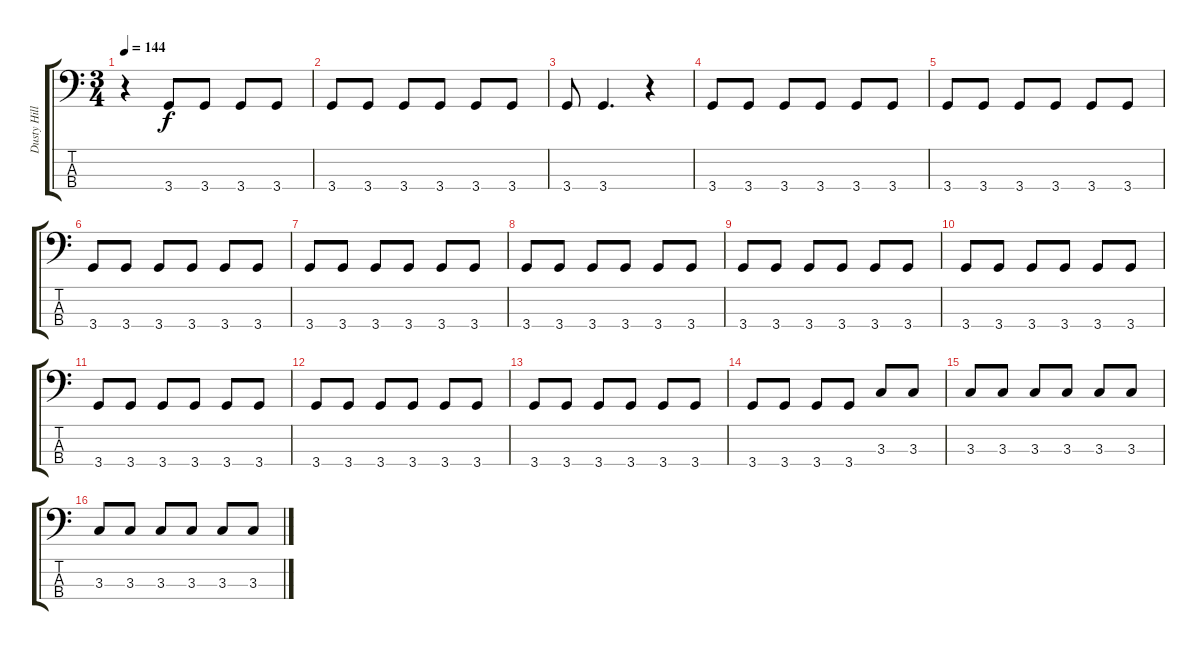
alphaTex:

\track ("Dusty Hill" "Dusty Hill") {instrument electricbassfinger}
\staff {score tabs}
\tuning (G2 D2 A1 E1) {hide}
\ts (3 4)
\tempo 144
\clef f4
\ks c
r.4{dy f} 3.4.8 3.4.8 3.4.8 3.4.8 |
3.4.8 3.4.8 3.4.8 3.4.8 3.4.8 3.4.8 |
3.4.8 3.4.4{d} r.4 |
3.4.8 3.4.8 3.4.8 3.4.8 3.4.8 3.4.8 |
3.4.8 3.4.8 3.4.8 3.4.8 3.4.8 3.4.8 |
3.4.8 3.4.8 3.4.8 3.4.8 3.4.8 3.4.8 |
3.4.8 3.4.8 3.4.8 3.4.8 3.4.8 3.4.8 |
3.4.8 3.4.8 3.4.8 3.4.8 3.4.8 3.4.8 |
3.4.8 3.4.8 3.4.8 3.4.8 3.4.8 3.4.8 |
3.4.8 3.4.8 3.4.8 3.4.8 3.4.8 3.4.8 |
3.4.8 3.4.8 3.4.8 3.4.8 3.4.8 3.4.8 |
3.4.8 3.4.8 3.4.8 3.4.8 3.4.8 3.4.8 |
3.4.8 3.4.8 3.4.8 3.4.8 3.4.8 3.4.8 |
3.4.8 3.4.8 3.4.8 3.4.8 3.3.8 3.3.8 |
3.3.8 3.3.8 3.3.8 3.3.8 3.3.8 3.3.8 |
3.3.8 3.3.8 3.3.8 3.3.8 3.3.8 3.3.8
